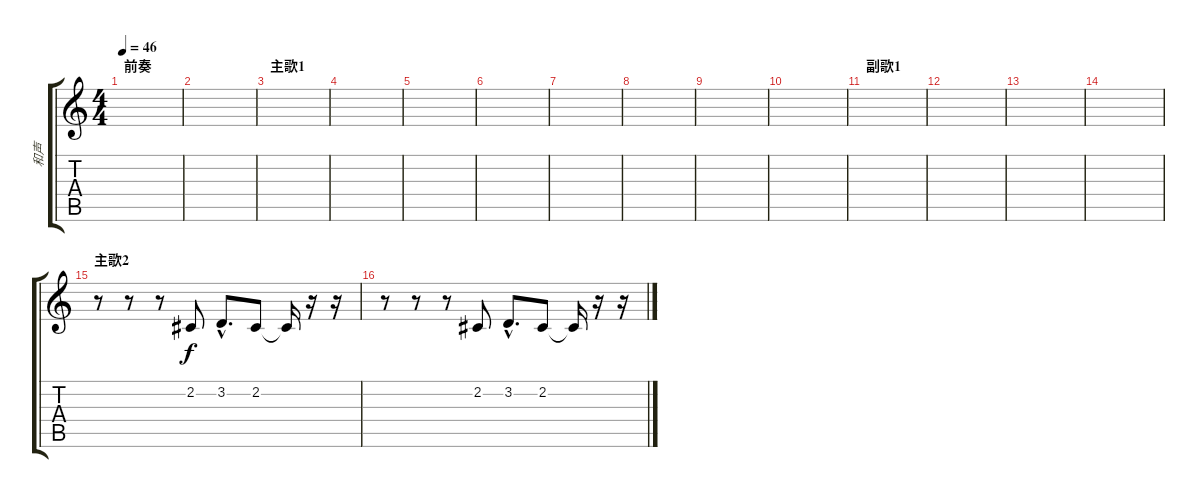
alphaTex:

\track ("和声" "和声") {instrument flute}
\staff {score tabs}
\tuning (E4 B3 G3 D3 A2 E2) {hide}
\ts (4 4)
\section ("" "前奏")
\tempo 46
\clef g2
\ks c
|
|
\section ("" "主歌1")
|
|
|
|
|
|
|
|
\section ("" "副歌1")
|
|
|
|
\section ("" "主歌2")
r.8 r.8 r.8 2.2.8 3.2{hac}.8{d} 2.2.8 2.2{t}.16 r.16 r.16 |
r.8 r.8 r.8 2.2.8 3.2{hac}.8{d} 2.2.8 2.2{t}.16 r.16 r.16
